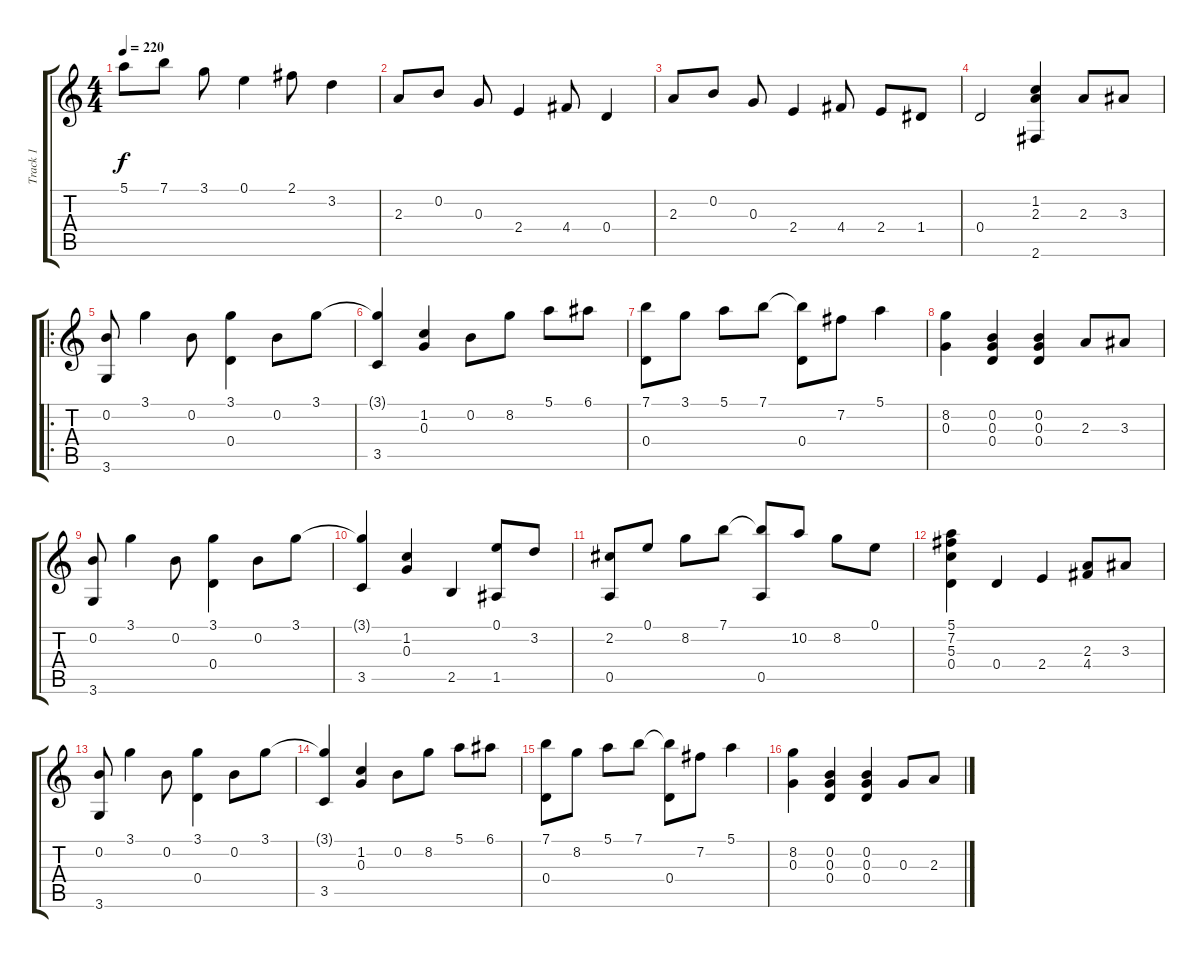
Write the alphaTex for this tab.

\track ("Track 1" "Track 1") {instrument acousticguitarnylon}
\staff {score tabs}
\tuning (E4 B3 G3 D3 A2 E2) {hide}
\ts (4 4)
\tempo 220
\clef g2
\ks c
5.1.8{dy f instrument acousticguitarnylon} 7.1.8 3.1.8 0.1.4 2.1.8 3.2.4 |
2.3.8 0.2.8 0.3.8 2.4.4 4.4.8 0.4.4 |
2.3.8 0.2.8 0.3.8 2.4.4 4.4.8 2.4.8 1.4.8 |
0.4.2 (1.2 2.3 2.6).4 2.3.8 3.3.8 |
\ro
(0.2 3.6).8 3.1.4 0.2.8 (3.1 0.4).4 0.2.8 3.1.8 |
(3.1{t} 3.5).4 (1.2 0.3).4 0.2.8 8.2.8 5.1.8 6.1.8 |
(7.1 0.4).8 3.1.8 5.1.8 7.1.8 (7.1{t} 0.4).8 7.2.8 5.1.4 |
(8.2 0.3).4 (0.2 0.3 0.4).4 (0.2 0.3 0.4).4 2.3.8 3.3.8 |
(0.2 3.6).8 3.1.4 0.2.8 (3.1 0.4).4 0.2.8 3.1.8 |
(3.1{t} 3.5).4 (1.2 0.3).4 2.5.4 (0.1 1.5).8 3.2.8 |
(2.2 0.5).8 0.1.8 8.2.8 7.1.8 (7.1{t} 0.5).8 10.2.8 8.2.8 0.1.8 |
(5.1 7.2 5.3 0.4).4 0.4.4 2.4.4 (2.3 4.4).8 3.3.8 |
(0.2 3.6).8 3.1.4 0.2.8 (3.1 0.4).4 0.2.8 3.1.8 |
(3.1{t} 3.5).4 (1.2 0.3).4 0.2.8 8.2.8 5.1.8 6.1.8 |
(7.1 0.4).8 8.2.8 5.1.8 7.1.8 (7.1{t} 0.4).8 7.2.8 5.1.4 |
(8.2 0.3).4 (0.2 0.3 0.4).4 (0.2 0.3 0.4).4 0.3.8 2.3.8
